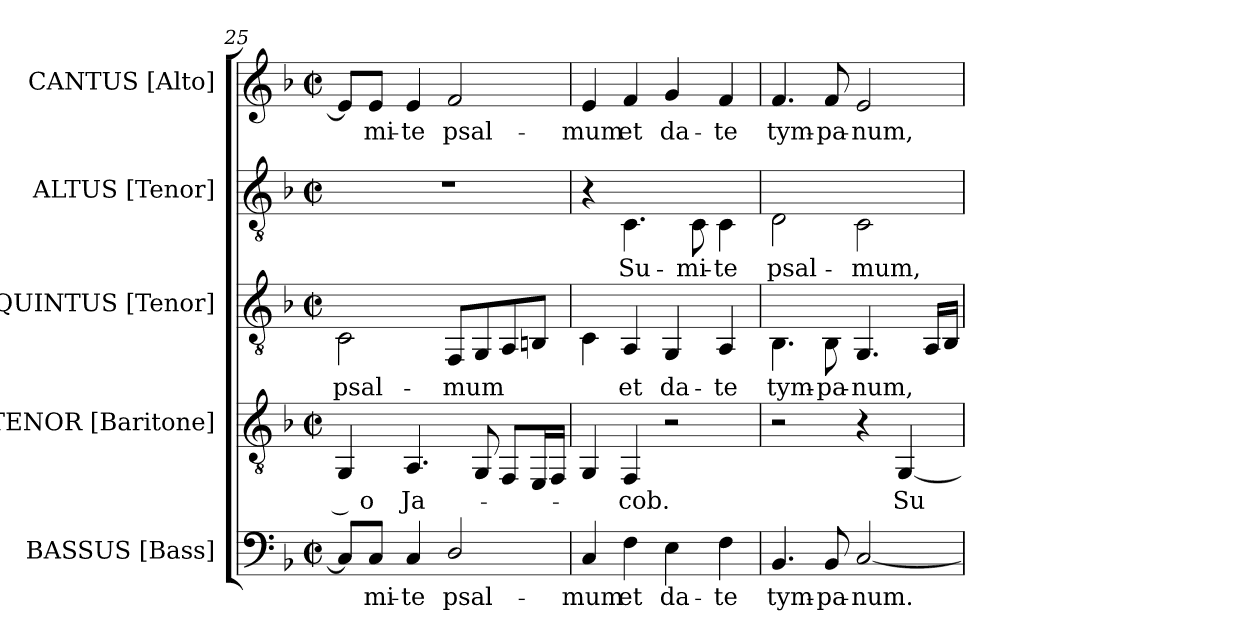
**kern	**text	**kern	**text	**kern	**text	**kern	**text	**kern	**text
*part5	*part5	*part4	*part4	*part3	*part3	*part2	*part2	*part1	*part1
*staff5	*staff5	*staff4	*staff4	*staff3	*staff3	*staff2	*staff2	*staff1	*staff1
*I"BASSUS [Bass]	*	*I"TENOR [Baritone]	*	*I"QUINTUS [Tenor]	*	*I"ALTUS [Tenor]	*	*I"CANTUS [Alto]	*
*I'B.	*	*I'Bar.	*	*I'T.	*	*I'T.	*	*I'A.	*
!!LO:LB:g=z
*clefF4	*	*clefGv2	*	*clefGv2	*	*clefGv2	*	*clefG2	*
*k[b-]	*	*k[b-]	*	*k[b-]	*	*k[b-]	*	*k[b-]	*
*F:	*	*F:	*	*F:	*	*F:	*	*F:	*
*M2/2	*	*M2/2	*	*M2/2	*	*M2/2	*	*M2/2	*
*met(c|)	*	*met(c|)	*	*met(c|)	*	*met(c|)	*	*met(c|)	*
=25	=25	=25	=25	=25	=25	=25	=25	=25	=25
!	!LO:LY:b:color=#000000	!	!	!	!	!	!	!	!
!	!	!	!LO:LY:b:color=#000000	!	!	!	!	!	!
!	!	!	!	!	!LO:LY:b:color=#000000	!	!	!	!
!	!	!	!	!	!	!	!	!	!LO:LY:b:color=#000000
8Ci/L]	-­	4GGi/	-­ o	2Ci\	psal-	1r	.	8ei/L]	-­
!	!LO:LY:b:color=#000000	!	!	!	!	!	!	!	!
!	!	!	!	!	!	!	!	!	!LO:LY:b:color=#000000
8Ci/J	mi-	.	.	.	.	.	.	8ei/J	mi-
!	!LO:LY:b:color=#000000	!	!	!	!	!	!	!	!
!	!	!	!LO:LY:b:color=#000000	!	!	!	!	!	!
!	!	!	!	!	!	!	!	!	!LO:LY:b:color=#000000
4Ci/	-te	4.AAi/	Ja-	.	.	.	.	4ei/	-te
!	!LO:LY:b:color=#000000	!	!	!	!	!	!	!	!
!	!	!	!	!	!LO:LY:b:color=#000000	!	!	!	!
!	!	!	!	!	!	!	!	!	!LO:LY:b:color=#000000
2Di/	psal-	.	.	8FFi/L	-mum	.	.	2fi/	psal-
.	.	8GGi/	.	8GGi/	.	.	.	.	.
.	.	8FFi/L	.	8AAi/	.	.	.	.	.
.	.	16EEi/L	.	8BBni/J	.	.	.	.	.
.	.	16FFi/JJ	.	.	.	.	.	.	.
=26	=26	=26	=26	=26	=26	=26	=26	=26	=26
!	!LO:LY:b:color=#000000	!	!	!	!	!	!	!	!
!	!	!	!	!	!	!	!	!	!LO:LY:b:color=#000000
4Ci/	-mum	4GGi/	.	4Ci\	.	4r	.	4ei/	-mum
!	!LO:LY:b:color=#000000	!	!	!	!	!	!	!	!
!	!	!	!LO:LY:b:color=#000000	!	!	!	!	!	!
!	!	!	!	!	!LO:LY:b:color=#000000	!	!	!	!
!	!	!	!	!	!	!	!LO:LY:b:color=#000000	!	!
!	!	!	!	!	!	!	!	!	!LO:LY:b:color=#000000
4Fi\	et	4FFi/	-cob.	4AAi/	et	4.Ci\	Su-	4fi/	et
!	!LO:LY:b:color=#000000	!	!	!	!	!	!	!	!
!	!	!	!	!	!LO:LY:b:color=#000000	!	!	!	!
!	!	!	!	!	!	!	!	!	!LO:LY:b:color=#000000
4Ei\	da-	2r	.	4GGi/	da-	.	.	4gi/	da-
!	!	!	!	!	!	!	!LO:LY:b:color=#000000	!	!
.	.	.	.	.	.	8Ci\	-mi-	.	.
!	!LO:LY:b:color=#000000	!	!	!	!	!	!	!	!
!	!	!	!	!	!LO:LY:b:color=#000000	!	!	!	!
!	!	!	!	!	!	!	!LO:LY:b:color=#000000	!	!
!	!	!	!	!	!	!	!	!	!LO:LY:b:color=#000000
4Fi\	-te	.	.	4AAi/	-te	4Ci\	-te	4fi/	-te
=27	=27	=27	=27	=27	=27	=27	=27	=27	=27
!	!LO:LY:b:color=#000000	!	!	!	!	!	!	!	!
!	!	!	!	!	!LO:LY:b:color=#000000	!	!	!	!
!	!	!	!	!	!	!	!LO:LY:b:color=#000000	!	!
!	!	!	!	!	!	!	!	!	!LO:LY:b:color=#000000
4.BB-i/	tym-	2r	.	4.BB-i\	tym-	2Di\	psal-	4.fi/	tym-
!	!LO:LY:b:color=#000000	!	!	!	!	!	!	!	!
!	!	!	!	!	!LO:LY:b:color=#000000	!	!	!	!
!	!	!	!	!	!	!	!	!	!LO:LY:b:color=#000000
8BB-i/	-pa-	.	.	8BB-i\	-pa-	.	.	8fi/	-pa-
!	!LO:LY:b:color=#000000	!	!	!	!	!	!	!	!
!	!	!	!	!	!LO:LY:b:color=#000000	!	!	!	!
!	!	!	!	!	!	!	!LO:LY:b:color=#000000	!	!
!	!	!	!	!	!	!	!	!	!LO:LY:b:color=#000000
[2Ci/	-num.	4r	.	4.GGi/	-num,	2Ci\	-mum,	2ei/	-num,
!	!	!	!LO:LY:b:color=#000000	!	!	!	!	!	!
.	.	[4GGi/	Su-	.	.	.	.	.	.
.	.	.	.	16AAi/LL	.	.	.	.	.
.	.	.	.	16BB-i/JJ	.	.	.	.	.
=	=	=	=	=	=	=	=	=	=
*-	*-	*-	*-	*-	*-	*-	*-	*-	*-
